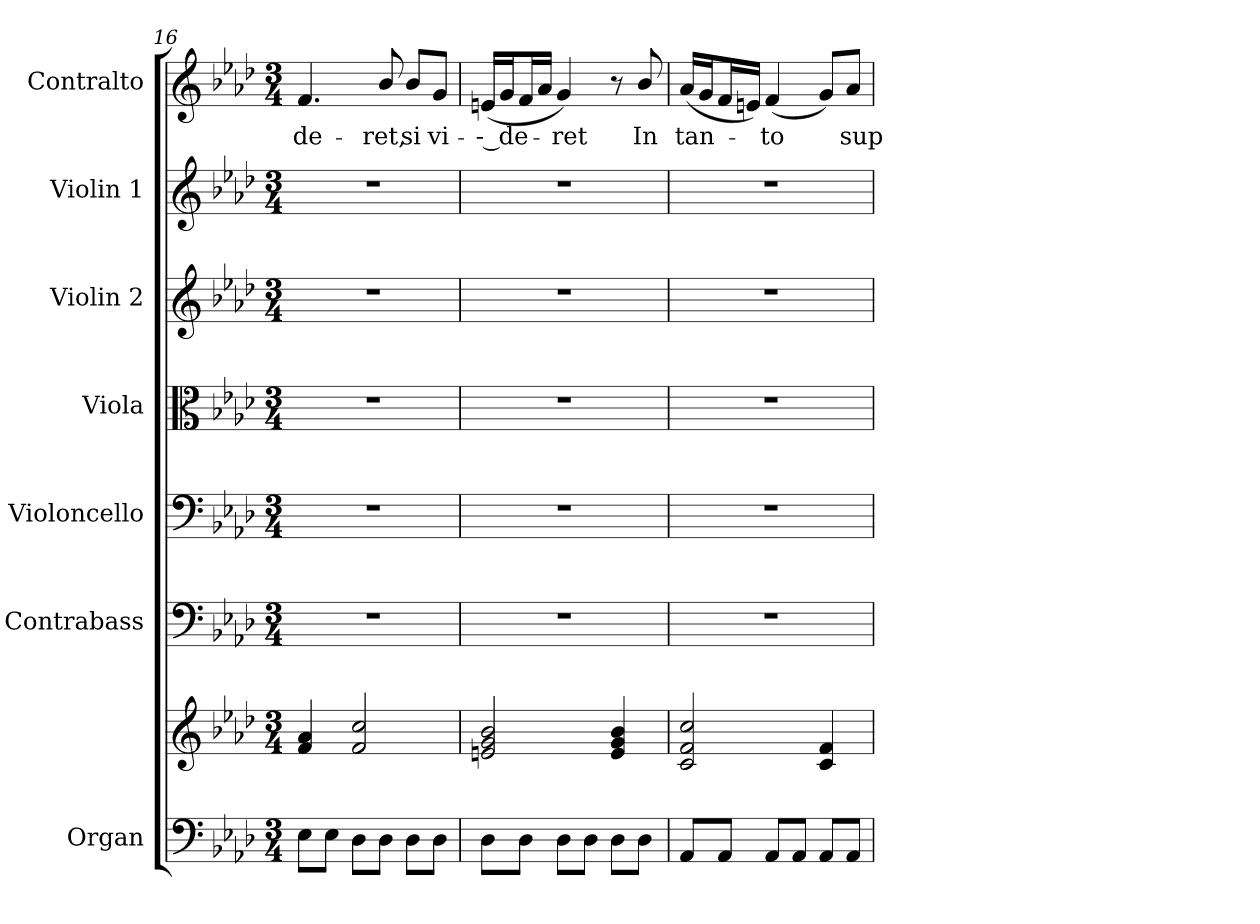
**kern	**kern	**kern	**kern	**kern	**kern	**kern	**kern	**text
*part7	*part7	*part6	*part5	*part4	*part3	*part2	*part1	*part1
*staff8	*staff7	*staff6	*staff5	*staff4	*staff3	*staff2	*staff1	*staff1
*I"Organ	*	*I"Contrabass	*I"Violoncello	*I"Viola	*I"Violin 2	*I"Violin 1	*I"Contralto	*
*I'Org.	*	*I'Cb.	*I'Vc.	*I'Vla.	*I'Vln. 2	*I'Vln. 1	*I'C.	*
*clefF4	*clefG2	*clefF4	*clefF4	*clefC3	*clefG2	*clefG2	*clefG2	*
*	*	*ITrd7c12	*	*	*	*	*	*
*k[b-e-a-d-]	*k[b-e-a-d-]	*k[b-e-a-d-]	*k[b-e-a-d-]	*k[b-e-a-d-]	*k[b-e-a-d-]	*k[b-e-a-d-]	*k[b-e-a-d-]	*
*f:	*f:	*f:	*f:	*f:	*f:	*f:	*f:	*
*M3/4	*M3/4	*M3/4	*M3/4	*M3/4	*M3/4	*M3/4	*M3/4	*
=16	=16	=16	=16	=16	=16	=16	=16	=16
!	!	!LO:N:vis=1	!LO:N:vis=1	!LO:N:vis=1	!LO:N:vis=1	!LO:N:vis=1	!	!
!	!	!	!	!	!	!	!	!LO:LY:b:color=#000000
8E-i\L	4fi/ 4a-i	2.r	2.r	2.r	2.r	2.r	4.fi/	-de-
8E-i\J	.	.	.	.	.	.	.	.
8D-i\L	2fi/ 2cci	.	.	.	.	.	.	.
!	!	!	!	!	!	!	!	!LO:LY:b:color=#000000
8D-i\J	.	.	.	.	.	.	8b-i/	-ret,
!	!	!	!	!	!	!	!	!LO:LY:b:color=#000000
8D-i\L	.	.	.	.	.	.	8b-i/L	si
!	!	!	!	!	!	!	!	!LO:LY:b:color=#000000
8D-i\J	.	.	.	.	.	.	8gi/J	vi-
!!LO:LB:g=z
=17	=17	=17	=17	=17	=17	=17	=17	=17
!	!	!LO:N:vis=1	!LO:N:vis=1	!LO:N:vis=1	!LO:N:vis=1	!LO:N:vis=1	!	!
!	!	!	!	!	!	!	!	!LO:LY:b:color=#000000
8D-i\L	2eni/ 2gi 2b-i	2.r	2.r	2.r	2.r	2.r	(16eni/LL	-- de-
.	.	.	.	.	.	.	16gi/J	.
8D-i\J	.	.	.	.	.	.	16fi/L	.
.	.	.	.	.	.	.	16a-i/JJ	.
!	!	!	!	!	!	!	!	!LO:LY:b:color=#000000
8D-i\L	.	.	.	.	.	.	4gi/)	-ret
8D-i\J	.	.	.	.	.	.	.	.
8D-i\L	4ei/ 4gi 4b-i	.	.	.	.	.	8r	.
!	!	!	!	!	!	!	!	!LO:LY:b:color=#000000
8D-i\J	.	.	.	.	.	.	8b-i/	In
=18	=18	=18	=18	=18	=18	=18	=18	=18
!	!	!LO:N:vis=1	!LO:N:vis=1	!LO:N:vis=1	!LO:N:vis=1	!LO:N:vis=1	!	!
!	!	!	!	!	!	!	!	!LO:LY:b:color=#000000
8AA-i/L	2ci/ 2fi 2cci	2.r	2.r	2.r	2.r	2.r	(16a-i/LL	tan-
.	.	.	.	.	.	.	16gi/J	.
8AA-i/J	.	.	.	.	.	.	16fi/L	.
.	.	.	.	.	.	.	16eni/JJ)	.
!	!	!	!	!	!	!	!	!LO:LY:b:color=#000000
8AA-i/L	.	.	.	.	.	.	(4fi/	-to
8AA-i/J	.	.	.	.	.	.	.	.
8AA-i/L	4ci/ 4fi	.	.	.	.	.	8gi/L)	.
!	!	!	!	!	!	!	!	!LO:LY:b:color=#000000
8AA-i/J	.	.	.	.	.	.	8a-i/J	sup-
=	=	=	=	=	=	=	=	=
*-	*-	*-	*-	*-	*-	*-	*-	*-
